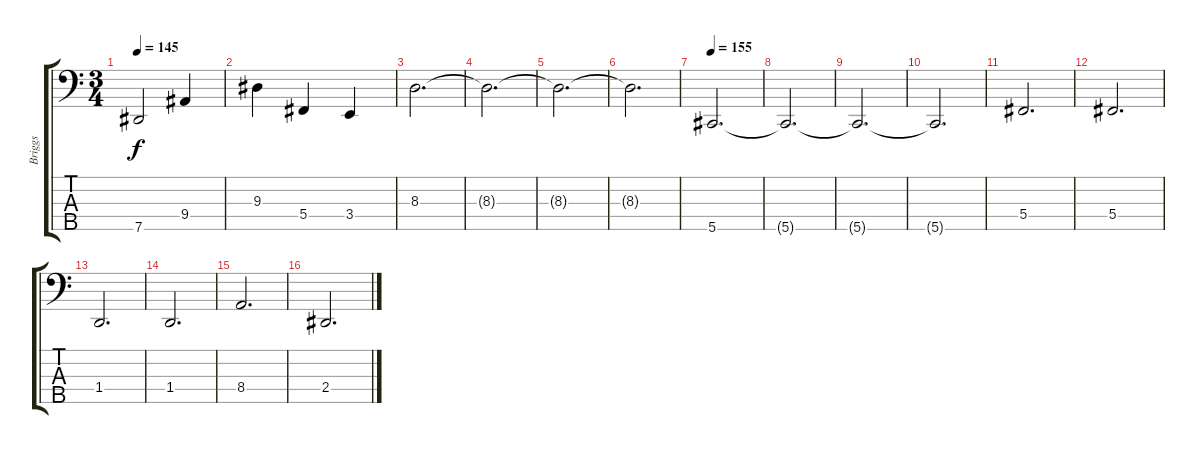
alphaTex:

\track ("Briggs" "Briggs") {instrument electricbassfinger}
\staff {score tabs}
\tuning (E2 B1 Gb1 Db1 Ab0) {hide}
\ts (3 4)
\tempo 145
\clef f4
\ks c
7.5.2{dy f} 9.4.4 |
9.3.4 5.4.4 3.4.4 |
8.3.2{d} |
8.3{t}.2{d} |
8.3{t}.2{d} |
8.3{t}.2{d} |
\tempo 155
5.5.2{d} |
5.5{t}.2{d} |
5.5{t}.2{d} |
5.5{t}.2{d} |
5.4.2{d} |
5.4.2{d} |
1.4.2{d} |
1.4.2{d} |
8.4.2{d} |
2.4.2{d}
